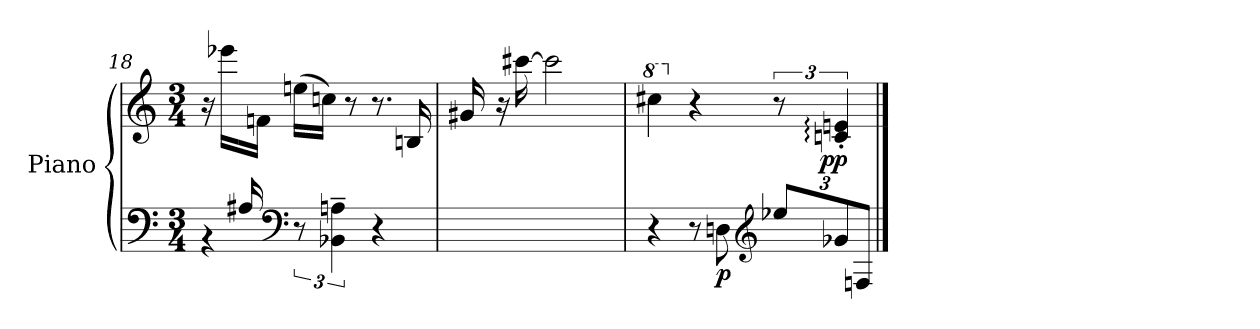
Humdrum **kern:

**kern	**kern	**dynam
*part1	*part1	*part1
*staff2	*staff1	*staff1/2
*I"Piano	*	*
*I'Pno.	*	*
*clefF4	*clefG2	*
*k[]	*k[]	*
*M3/4	*M3/4	*
=18	=18	=18
*^	*	*
8ryy	4r	16r	.
.	.	16eee-X\LL	.
16A#X/	.	16ryy	.
2ryy	.	16fn\JJ	.
*clefF4	*	*	*
.	12r	(>16een\LL	.
.	.	16ccn\JJ)	.
.	6BB-X\~ 6An\~	.	.
.	.	8r	.
.	4r	8.r	.
16ryy	.	16Bn/	.
=19	=19	=19	=19
16ryy	2.ryy	16g#X/LL	.
16Gn/JJ	.	16ryy	.
2ryy	.	16r	.
.	.	[16ccc#X\	.
.	.	2ccc#\]	.
8ryy	.	.	.
*v	*v	*	*
=20	=20	=20
*	*8va	*
4r	4ccc#X\	.
*	*X8va	*
8r	4r	.
!	!	!LO:DY:b=2
8Dn\	.	p
*clefG2	*	*
*Xbrackettup	*	*
12ee-X/L	12r	.
!	!	!LO:DY:b
12g-X/	6cn/:' 6en/:'	pp
12Fn/J	.	.
==	==	==
*-	*-	*-
